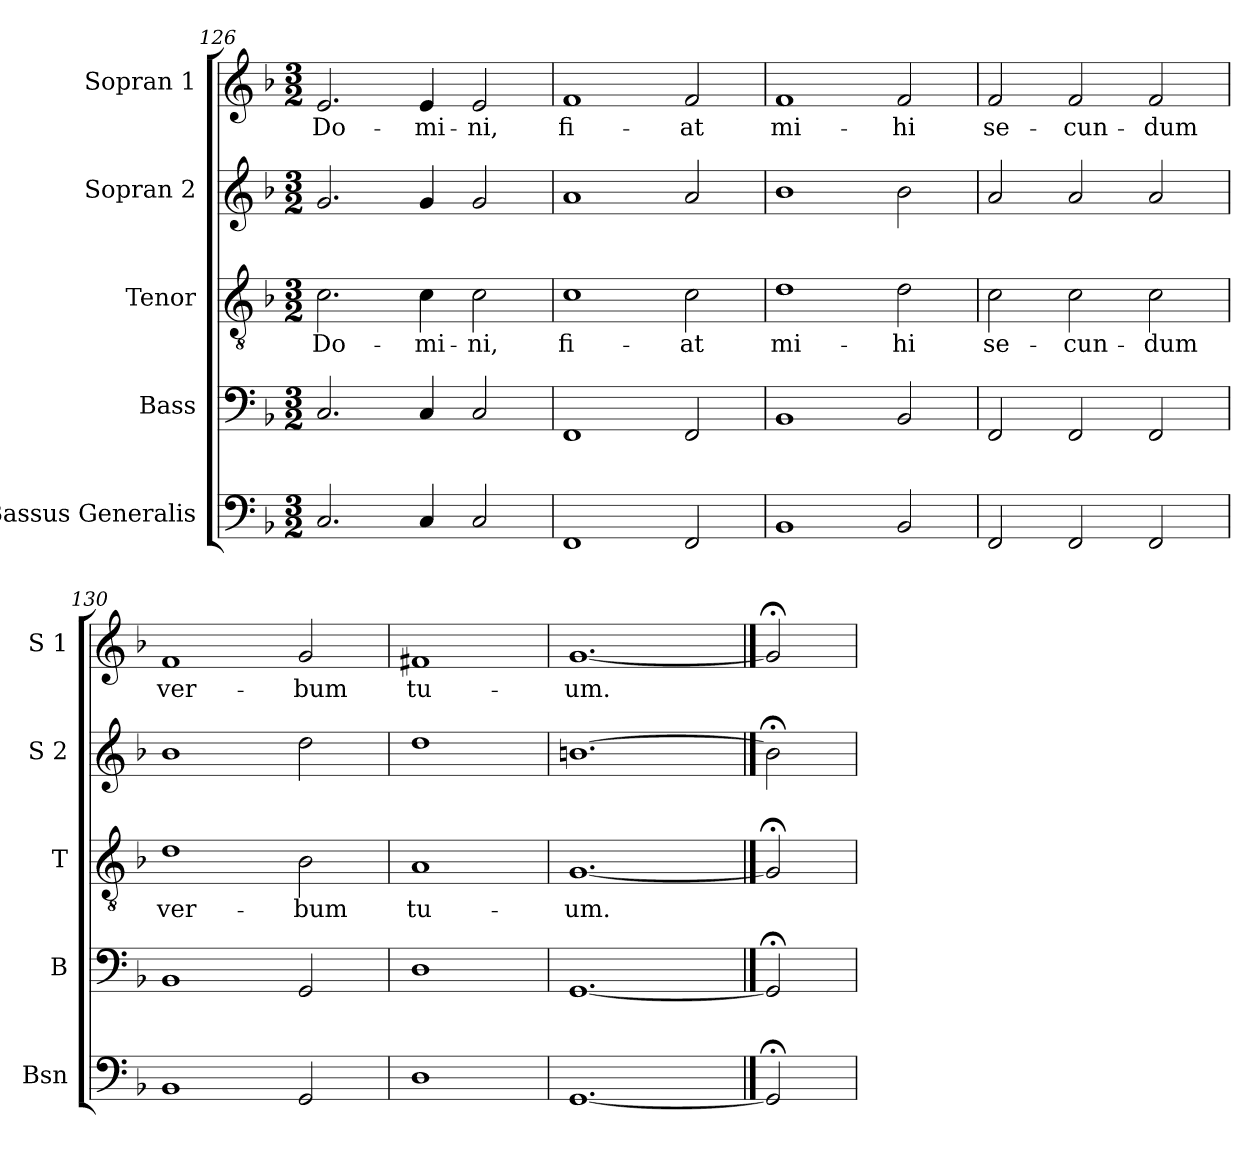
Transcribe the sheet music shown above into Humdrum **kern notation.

**kern	**kern	**kern	**text	**kern	**kern	**text
*part5	*part4	*part3	*part3	*part2	*part1	*part1
*staff5	*staff4	*staff3	*staff3	*staff2	*staff1	*staff1
*I"Bassus Generalis	*I"Bass	*I"Tenor	*	*I"Sopran 2	*I"Sopran 1	*
*I'Bsn	*I'B	*I'T	*	*I'S 2	*I'S 1	*
*clefF4	*clefF4	*clefGv2	*	*clefG2	*clefG2	*
*k[b-]	*k[b-]	*k[b-]	*	*k[b-]	*k[b-]	*
*M3/2	*M3/2	*M3/2	*	*M3/2	*M3/2	*
=126	=126	=126	=126	=126	=126	=126
2.C/	2.C/	2.c\	Do-	2.g/	2.e/	Do-
4C/	4C/	4c\	-mi-	4g/	4e/	-mi-
2C/	2C/	2c\	-ni,	2g/	2e/	-ni,
=127	=127	=127	=127	=127	=127	=127
1FF	1FF	1c	fi-	1a	1f	fi-
2FF/	2FF/	2c\	-at	2a/	2f/	-at
=128	=128	=128	=128	=128	=128	=128
1BB-	1BB-	1d	mi-	1b-	1f	mi-
2BB-/	2BB-/	2d\	-hi	2b-\	2f/	-hi
=129	=129	=129	=129	=129	=129	=129
2FF/	2FF/	2c\	se-	2a/	2f/	se-
2FF/	2FF/	2c\	-cun-	2a/	2f/	-cun-
2FF/	2FF/	2c\	-dum	2a/	2f/	-dum
=130	=130	=130	=130	=130	=130	=130
1BB-	1BB-	1d	ver-	1b-	1f	ver-
2GG/	2GG/	2B-\	-bum	2dd\	2g/	-bum
=131	=131	=131	=131	=131	=131	=131
1D	1D	1A	tu-	1dd	1f#X	tu-
=132	=132	=132	=132	=132	=132	=132
[1.GG	[1.GG	[1.G	-um.	[1.bn	[1.g	-um.
==133	==133	==133	==133	==133	==133	==133
2GG;<]	2GG;<]	2G;<]	.	2b;<]	2g;<]	.
=	=	=	=	=	=	=
*-	*-	*-	*-	*-	*-	*-
